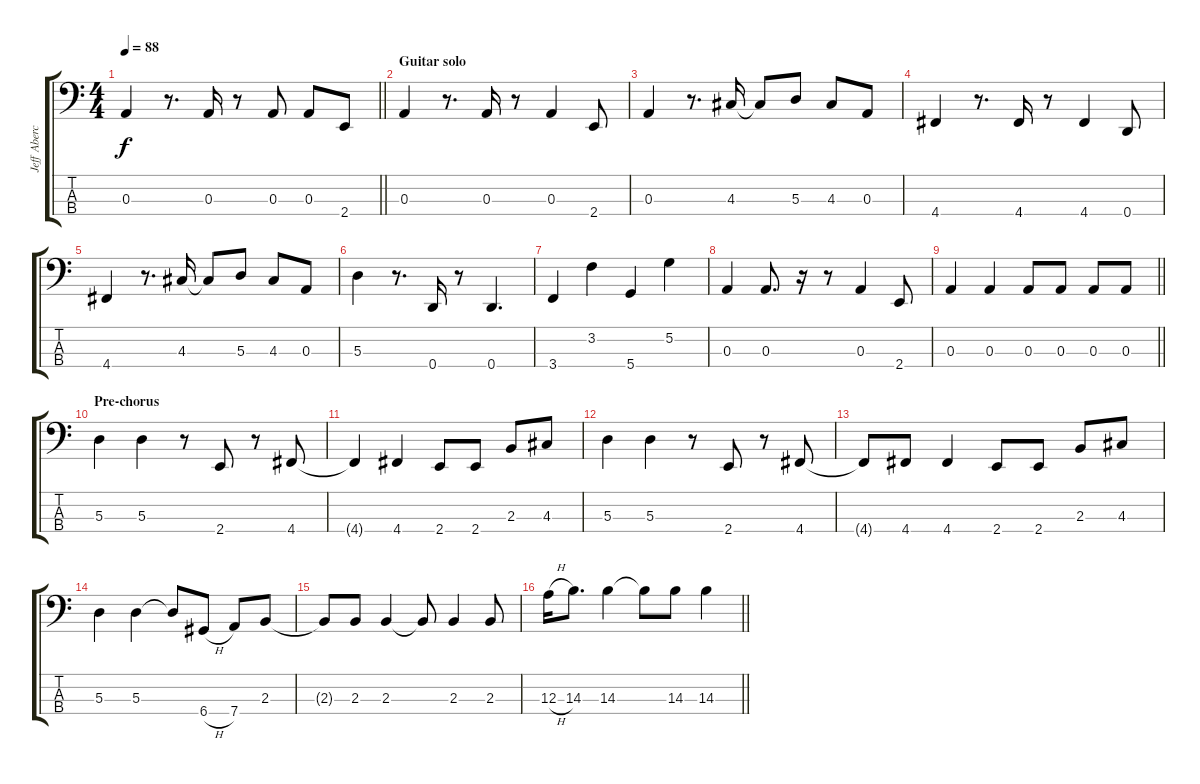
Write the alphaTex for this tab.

\track ("Jeff Abercrombie (Bass)" "Jeff Aberc") {instrument electricbassfinger}
\staff {score tabs}
\tuning (G2 D2 A1 D1) {hide}
\ts (4 4)
\tempo 88
\clef f4
\barLineRight lightlight
\ks c
0.3.4{dy f} r.8{d} 0.3.16 r.8 0.3.8 0.3.8 2.4.8 |
\section ("" "Guitar solo")
0.3.4 r.8{d} 0.3.16 r.8 0.3.4 2.4.8 |
0.3.4 r.8{d} 4.3.16 4.3{t}.8 5.3.8 4.3.8 0.3.8 |
4.4.4 r.8{d} 4.4.16 r.8 4.4.4 0.4.8 |
4.4.4 r.8{d} 4.3.16 4.3{t}.8 5.3.8 4.3.8 0.3.8 |
5.3.4 r.8{d} 0.4.16 r.8 0.4.4{d} |
3.4.4 3.2.4 5.4.4 5.2.4 |
0.3.4 0.3.8{d} r.16 r.8 0.3.4 2.4.8 |
\barLineRight lightlight
0.3.4 0.3.4 0.3.8 0.3.8 0.3.8 0.3.8 |
\section ("" "Pre-chorus")
5.3.4 5.3.4 r.8 2.4.8 r.8 4.4.8 |
4.4{t}.4 4.4.4 2.4.8 2.4.8 2.3.8 4.3.8 |
5.3.4 5.3.4 r.8 2.4.8 r.8 4.4.8 |
4.4{t}.8 4.4.8 4.4.4 2.4.8 2.4.8 2.3.8 4.3.8 |
5.3.4 5.3.4 5.3{t}.8 6.4{h}.8 7.4.8 2.3.8 |
2.3{t}.8 2.3.8 2.3.4 2.3{t}.8 2.3.4 2.3.8 |
\barLineRight lightlight
12.3{h}.16 14.3.8{d} 14.3.4 14.3{t}.8 14.3.8 14.3.4
